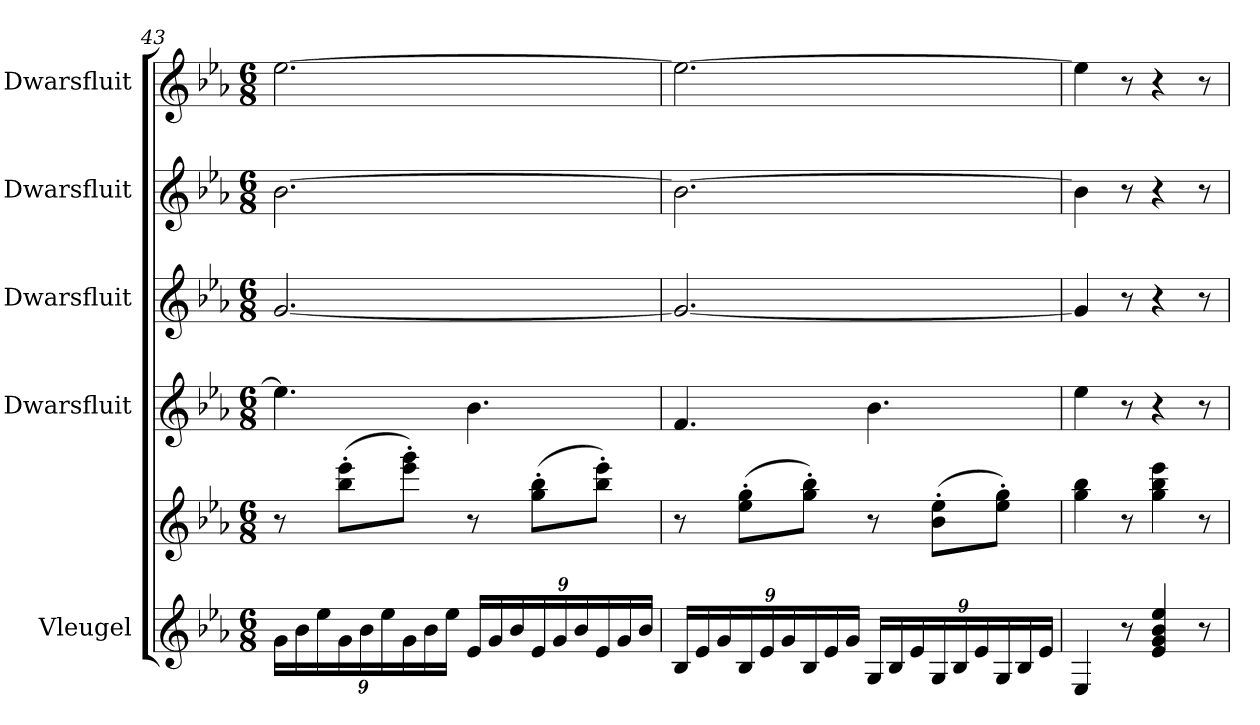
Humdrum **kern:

**kern	**kern	**kern	**kern	**kern	**kern
*part5	*part5	*part4	*part3	*part2	*part1
*staff6	*staff5	*staff4	*staff3	*staff2	*staff1
*I"Vleugel	*	*I"Dwarsfluit	*I"Dwarsfluit	*I"Dwarsfluit	*I"Dwarsfluit
*	*	*I'Fl.	*I'Fl.	*I'Fl.	*I'Fl.
*clefG2	*clefG2	*clefG2	*clefG2	*clefG2	*clefG2
*k[b-e-a-]	*k[b-e-a-]	*k[b-e-a-]	*k[b-e-a-]	*k[b-e-a-]	*k[b-e-a-]
*M6/8	*M6/8	*M6/8	*M6/8	*M6/8	*M6/8
*Xbrackettup	*	*	*	*	*
=43	=43	=43	=43	=43	=43
24g\LL	8r	4.ee-\]	[2.g/	[2.b-\	[2.ee-\
24b-\	.	.	.	.	.
24ee-\	.	.	.	.	.
24g\	(8bb-\' 8eee-\'L	.	.	.	.
24b-\	.	.	.	.	.
24ee-\	.	.	.	.	.
24g\	8eee-\' 8ggg\'J)	.	.	.	.
24b-\	.	.	.	.	.
24ee-\JJ	.	.	.	.	.
24e-/LL	8r	4.b-\	.	.	.
24g/	.	.	.	.	.
24b-/	.	.	.	.	.
24e-/	(8gg\' 8bb-\'L	.	.	.	.
24g/	.	.	.	.	.
24b-/	.	.	.	.	.
24e-/	8bb-\' 8eee-\'J)	.	.	.	.
24g/	.	.	.	.	.
24b-/JJ	.	.	.	.	.
!!LO:LB:g=z
=44	=44	=44	=44	=44	=44
24B-/LL	8r	4.f/	2.g/_	2.b-\_	2.ee-\_
24e-/	.	.	.	.	.
24g/	.	.	.	.	.
24B-/	(8ee-\' 8gg\'L	.	.	.	.
24e-/	.	.	.	.	.
24g/	.	.	.	.	.
24B-/	8gg\' 8bb-\'J)	.	.	.	.
24e-/	.	.	.	.	.
24g/JJ	.	.	.	.	.
24G/LL	8r	4.b-\	.	.	.
24B-/	.	.	.	.	.
24e-/	.	.	.	.	.
24G/	(8b-\' 8ee-\'L	.	.	.	.
24B-/	.	.	.	.	.
24e-/	.	.	.	.	.
24G/	8ee-\' 8gg\'J)	.	.	.	.
24B-/	.	.	.	.	.
24e-/JJ	.	.	.	.	.
=45	=45	=45	=45	=45	=45
4E-/	4gg\ 4bb-\	4ee-\	4g/]	4b-\]	4ee-\]
8r	8r	8r	8r	8r	8r
4e-/ 4g/ 4b-/ 4ee-/	4gg\ 4bb-\ 4eee-\	4r	4r	4r	4r
8r	8r	8r	8r	8r	8r
=	=	=	=	=	=
*-	*-	*-	*-	*-	*-
